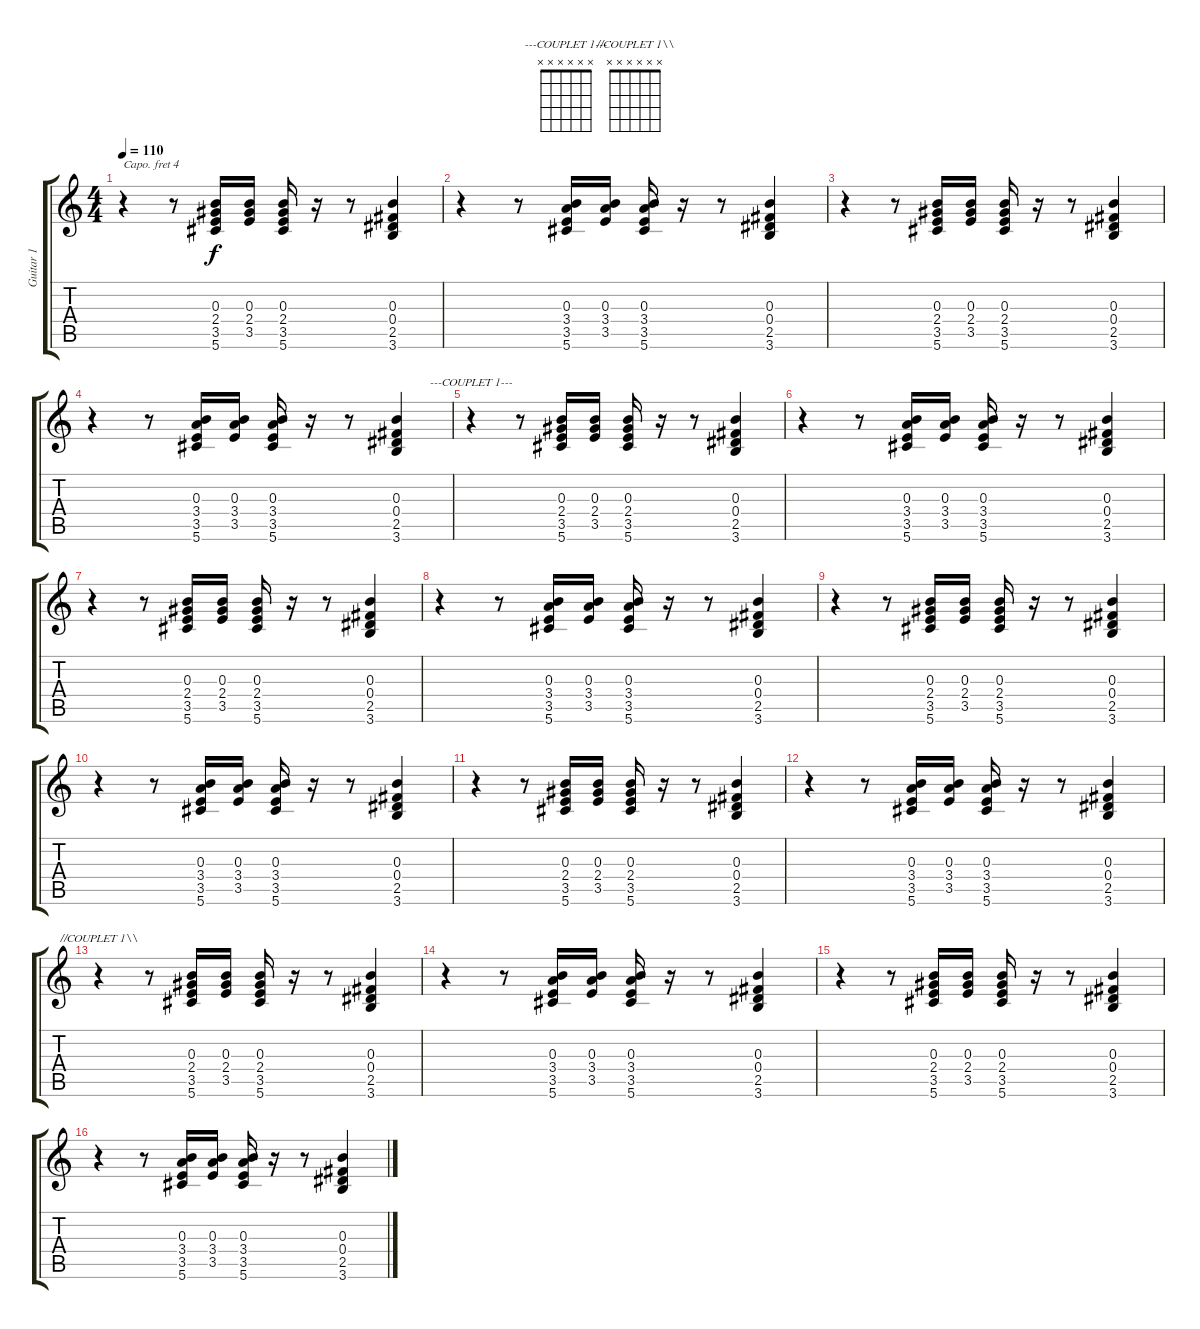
\track ("Guitar 1" "Guitar 1") {instrument acousticguitarsteel}
\staff {score tabs}
\capo 4
\tuning (E4 B3 G3 D3 A2 E2) {hide}
\chord ("---COUPLET 1---" x x x x x x) {firstfret 0}
\chord ("//COUPLET 1\\\\" x x x x x x) {firstfret 0}
\ts (4 4)
\tempo 110
\clef g2
\ks c
r.4{dy f} r.8 (0.3 2.4 3.5 5.6).16 (0.3 2.4 3.5).16 (0.3 2.4 3.5 5.6).16 r.16 r.8 (0.3 0.4 2.5 3.6).4 |
r.4 r.8 (0.3 3.4 3.5 5.6).16 (0.3 3.4 3.5).16 (0.3 3.4 3.5 5.6).16 r.16 r.8 (0.3 0.4 2.5 3.6).4 |
r.4 r.8 (0.3 2.4 3.5 5.6).16 (0.3 2.4 3.5).16 (0.3 2.4 3.5 5.6).16 r.16 r.8 (0.3 0.4 2.5 3.6).4 |
r.4 r.8 (0.3 3.4 3.5 5.6).16 (0.3 3.4 3.5).16 (0.3 3.4 3.5 5.6).16 r.16 r.8 (0.3 0.4 2.5 3.6).4 |
r.4{ch "---COUPLET 1---"} r.8 (0.3 2.4 3.5 5.6).16 (0.3 2.4 3.5).16 (0.3 2.4 3.5 5.6).16 r.16 r.8 (0.3 0.4 2.5 3.6).4 |
r.4 r.8 (0.3 3.4 3.5 5.6).16 (0.3 3.4 3.5).16 (0.3 3.4 3.5 5.6).16 r.16 r.8 (0.3 0.4 2.5 3.6).4 |
r.4 r.8 (0.3 2.4 3.5 5.6).16 (0.3 2.4 3.5).16 (0.3 2.4 3.5 5.6).16 r.16 r.8 (0.3 0.4 2.5 3.6).4 |
r.4 r.8 (0.3 3.4 3.5 5.6).16 (0.3 3.4 3.5).16 (0.3 3.4 3.5 5.6).16 r.16 r.8 (0.3 0.4 2.5 3.6).4 |
r.4 r.8 (0.3 2.4 3.5 5.6).16 (0.3 2.4 3.5).16 (0.3 2.4 3.5 5.6).16 r.16 r.8 (0.3 0.4 2.5 3.6).4 |
r.4 r.8 (0.3 3.4 3.5 5.6).16 (0.3 3.4 3.5).16 (0.3 3.4 3.5 5.6).16 r.16 r.8 (0.3 0.4 2.5 3.6).4 |
r.4 r.8 (0.3 2.4 3.5 5.6).16 (0.3 2.4 3.5).16 (0.3 2.4 3.5 5.6).16 r.16 r.8 (0.3 0.4 2.5 3.6).4 |
r.4 r.8 (0.3 3.4 3.5 5.6).16 (0.3 3.4 3.5).16 (0.3 3.4 3.5 5.6).16 r.16 r.8 (0.3 0.4 2.5 3.6).4 |
r.4{ch "//COUPLET 1\\\\"} r.8 (0.3 2.4 3.5 5.6).16 (0.3 2.4 3.5).16 (0.3 2.4 3.5 5.6).16 r.16 r.8 (0.3 0.4 2.5 3.6).4 |
r.4 r.8 (0.3 3.4 3.5 5.6).16 (0.3 3.4 3.5).16 (0.3 3.4 3.5 5.6).16 r.16 r.8 (0.3 0.4 2.5 3.6).4 |
r.4 r.8 (0.3 2.4 3.5 5.6).16 (0.3 2.4 3.5).16 (0.3 2.4 3.5 5.6).16 r.16 r.8 (0.3 0.4 2.5 3.6).4 |
r.4 r.8 (0.3 3.4 3.5 5.6).16 (0.3 3.4 3.5).16 (0.3 3.4 3.5 5.6).16 r.16 r.8 (0.3 0.4 2.5 3.6).4
